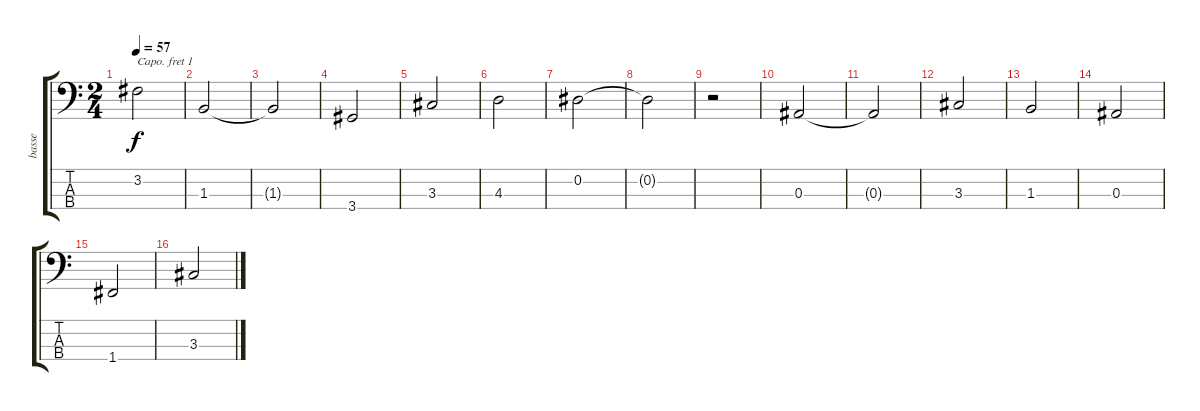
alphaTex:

\track ("basse" "basse") {instrument contrabass}
\staff {score tabs}
\capo 1
\tuning (G2 D2 A1 E1) {hide}
\ts (2 4)
\tempo 57
\clef f4
\ks c
3.2.2{dy f} |
1.3.2 |
1.3{t}.2 |
3.4.2 |
3.3.2 |
4.3.2 |
0.2.2 |
0.2{t}.2 |
r.2 |
0.3.2 |
0.3{t}.2 |
3.3.2 |
1.3.2 |
0.3.2 |
1.4.2 |
3.3.2
